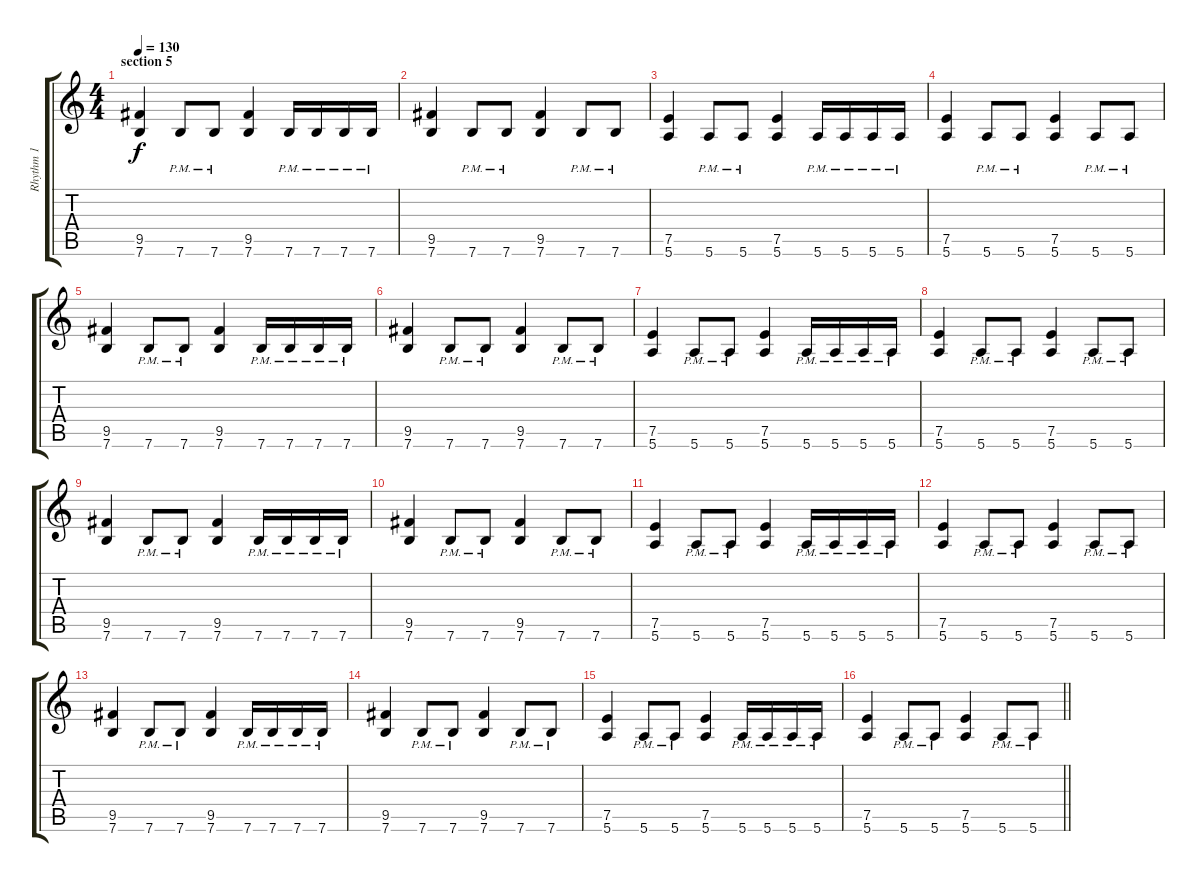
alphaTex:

\track ("Rhythm 1" "Rhythm 1") {instrument distortionguitar}
\staff {score tabs}
\tuning (E4 B3 G3 D3 A2 E2) {hide}
\ts (4 4)
\section ("" "section 5")
\tempo 130
\clef g2
\ks c
(9.5 7.6).4{dy f} 7.6{pm}.8 7.6{pm}.8 (9.5 7.6).4 7.6{pm}.16 7.6{pm}.16 7.6{pm}.16 7.6{pm}.16 |
(9.5 7.6).4 7.6{pm}.8 7.6{pm}.8 (9.5 7.6).4 7.6{pm}.8 7.6{pm}.8 |
(7.5 5.6).4 5.6{pm}.8 5.6{pm}.8 (7.5 5.6).4 5.6{pm}.16 5.6{pm}.16 5.6{pm}.16 5.6{pm}.16 |
(7.5 5.6).4 5.6{pm}.8 5.6{pm}.8 (7.5 5.6).4 5.6{pm}.8 5.6{pm}.8 |
(9.5 7.6).4 7.6{pm}.8 7.6{pm}.8 (9.5 7.6).4 7.6{pm}.16 7.6{pm}.16 7.6{pm}.16 7.6{pm}.16 |
(9.5 7.6).4 7.6{pm}.8 7.6{pm}.8 (9.5 7.6).4 7.6{pm}.8 7.6{pm}.8 |
(7.5 5.6).4 5.6{pm}.8 5.6{pm}.8 (7.5 5.6).4 5.6{pm}.16 5.6{pm}.16 5.6{pm}.16 5.6{pm}.16 |
(7.5 5.6).4 5.6{pm}.8 5.6{pm}.8 (7.5 5.6).4 5.6{pm}.8 5.6{pm}.8 |
(9.5 7.6).4 7.6{pm}.8 7.6{pm}.8 (9.5 7.6).4 7.6{pm}.16 7.6{pm}.16 7.6{pm}.16 7.6{pm}.16 |
(9.5 7.6).4 7.6{pm}.8 7.6{pm}.8 (9.5 7.6).4 7.6{pm}.8 7.6{pm}.8 |
(7.5 5.6).4 5.6{pm}.8 5.6{pm}.8 (7.5 5.6).4 5.6{pm}.16 5.6{pm}.16 5.6{pm}.16 5.6{pm}.16 |
(7.5 5.6).4 5.6{pm}.8 5.6{pm}.8 (7.5 5.6).4 5.6{pm}.8 5.6{pm}.8 |
(9.5 7.6).4 7.6{pm}.8 7.6{pm}.8 (9.5 7.6).4 7.6{pm}.16 7.6{pm}.16 7.6{pm}.16 7.6{pm}.16 |
(9.5 7.6).4 7.6{pm}.8 7.6{pm}.8 (9.5 7.6).4 7.6{pm}.8 7.6{pm}.8 |
(7.5 5.6).4 5.6{pm}.8 5.6{pm}.8 (7.5 5.6).4 5.6{pm}.16 5.6{pm}.16 5.6{pm}.16 5.6{pm}.16 |
\barLineRight lightlight
(7.5 5.6).4 5.6{pm}.8 5.6{pm}.8 (7.5 5.6).4 5.6{pm}.8 5.6{pm}.8
